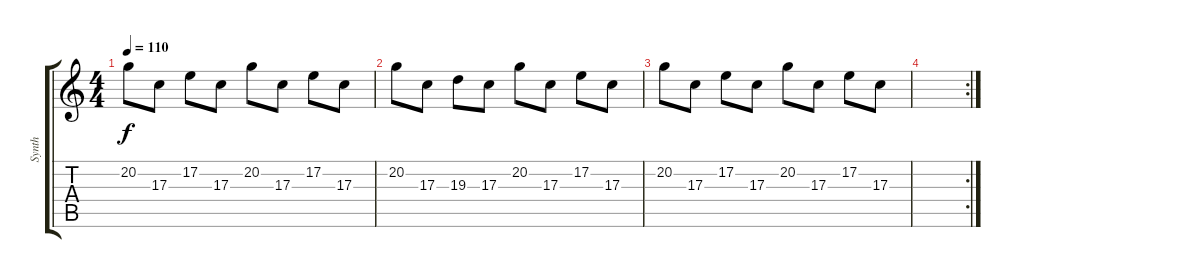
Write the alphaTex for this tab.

\track ("Synth" "Synth") {instrument lead6voice}
\staff {score tabs}
\tuning (E4 B3 G3 D3 A2 E2) {hide}
\ts (4 4)
\tempo 110
\clef g2
\ks c
20.2.8{dy f} 17.3.8 17.2.8 17.3.8 20.2.8 17.3.8 17.2.8 17.3.8 |
20.2.8 17.3.8 19.3.8 17.3.8 20.2.8 17.3.8 17.2.8 17.3.8 |
20.2.8 17.3.8 17.2.8 17.3.8 20.2.8 17.3.8 17.2.8 17.3.8 |
\rc 2
